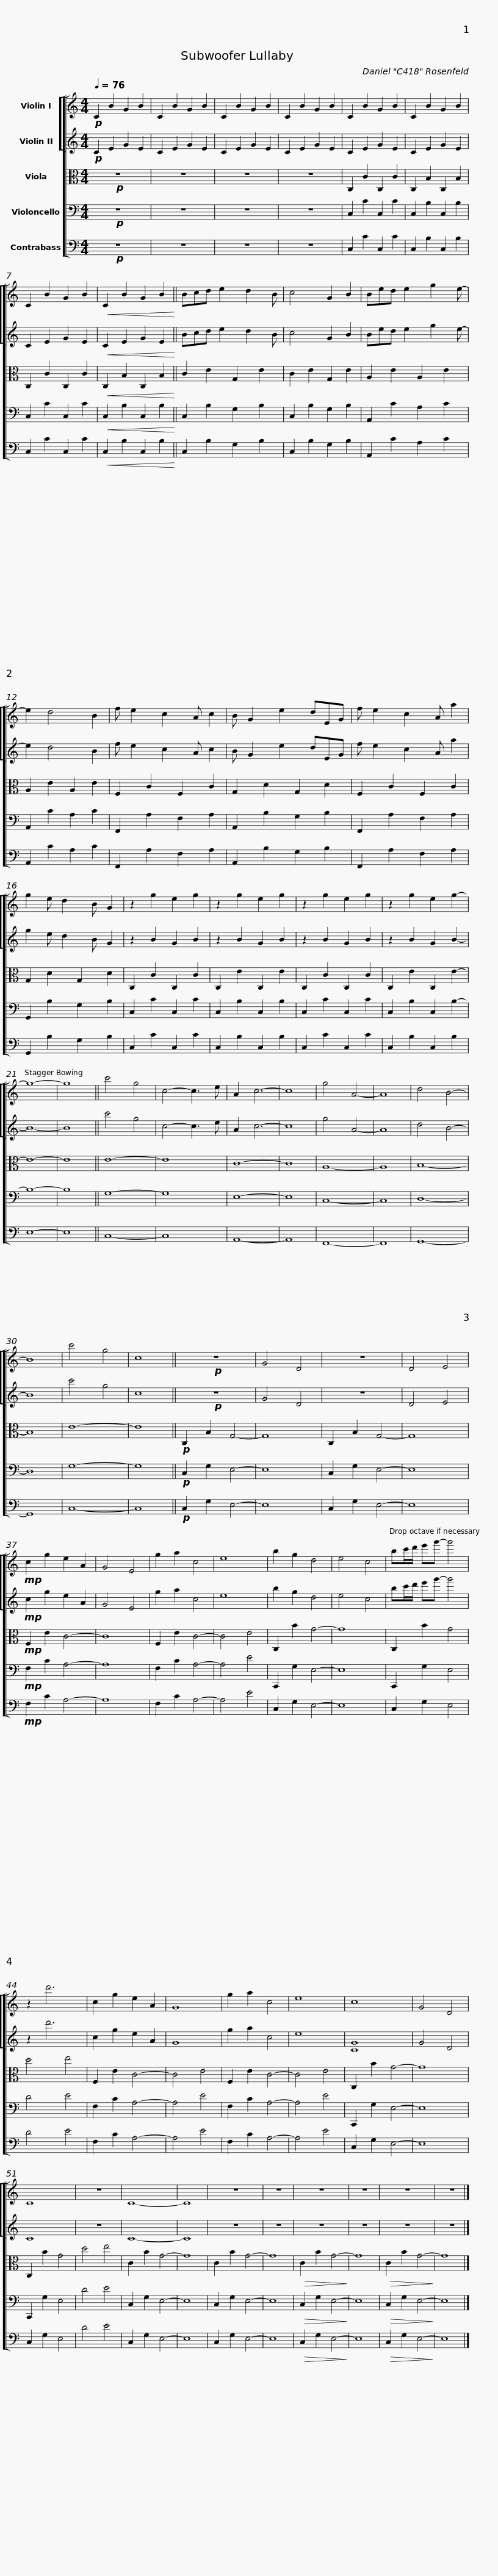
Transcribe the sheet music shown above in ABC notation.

X:1
%%score [ [ 1 2 ] 3 4 5 ]
L:1/8
Q:1/4=76
M:4/4
I:linebreak $
K:C
V:1 treble
V:2 treble
V:3 alto
V:4 bass
V:5 bass transpose=-12
V:1
!p! C2 B2 G2 B2 | C2 B2 G2 B2 | C2 B2 G2 B2 | C2 B2 G2 B2 | C2 B2 G2 B2 | %5
 C2 B2 G2 B2 | C2 B2 G2 B2 |!<(! C2 B2 G2 B2!<)! ||$ Bcd e2 d2 B | c4 G2 B2 | %10
 Bed e2 g2 e- | e2 d4 B2 | f e2 c2 A c2 | B G2 e2 dEG |$ f e2 c2 A a2 | %15
 g2 e d2 B G2 | z2 g2 e2 g2 | z2 g2 e2 g2 | z2 g2 e2 g2 | z2 g2 e2 g2- | %20
 g8- | g8 || c'4 g4 | c4- c3 e |$ A2 c6- | %25
 c8 | g4 A4- | A8 | d4 B4- | B8 | %30
 c'4 g4 | c8 ||!p! z8 | G4 D4 | z8 | %35
 D4 E4 |!mp! c2 g2 e2 A2 | G4 E4 |$ g2 a2 c4 | e8 | %40
 b2 g2 d4 | e4 c4 | bc'/d'/ e'g'- g'4 | z2 d'6 | c2 g2 e2 A2 | %45
 G8 | g2 a2 c4 | e8 | c8 |$ G4 D4 | %50
 C8 | z8 | C8- | C8 | z8 | %55
 z8 | z8 | z8 | z8 | z8 |] %60
V:2
!p! C2 E2 G2 E2 | C2 E2 G2 E2 | C2 E2 G2 E2 | C2 E2 G2 E2 | C2 E2 G2 E2 | %5
 C2 E2 G2 E2 | C2 E2 G2 E2 |!<(! C2 E2 G2 E2!<)! ||$ Bcd e2 d2 B | c4 G2 B2 | %10
 Bed e2 g2 e- | e2 d4 B2 | f e2 c2 A c2 | B G2 e2 dEG |$ f e2 c2 A a2 | %15
 g2 e d2 B G2 | z2 B2 G2 B2 | z2 B2 G2 B2 | z2 B2 G2 B2 | z2 B2 G2 B2- | %20
 B8- | B8 || c'4 g4 | c4- c3 e |$ A2 c6- | %25
 c8 | g4 A4- | A8 | d4 B4- | B8 | %30
 c'4 g4 | c8 ||!p! z8 | G4 D4 | z8 | %35
 D4 E4 |!mp! c2 g2 e2 A2 | G4 E4 |$ g2 a2 c4 | e8 | %40
 b2 g2 d4 | e4 c4 | bc'/d'/ e'g'- g'4 | z2 d'6 | c2 g2 e2 A2 | %45
 G8 | g2 a2 c4 | e8 | [CG]8 |$ G4 D4 | %50
 C8 | z8 | C8- | C8 | z8 | %55
 z8 | z8 | z8 | z8 | z8 |] %60
V:3
!p! z8 | z8 | z8 | z8 | C,2 C2 C,2 C2 | %5
 C,2 B,2 C,2 B,2 | C,2 C2 C,2 C2 |!<(! C,2 B,2 C,2 B,2!<)! ||$ C2 E2 G,2 E2 | C2 E2 G,2 E2 | %10
 A,2 E2 A,2 E2 | A,2 E2 A,2 E2 | F,2 C2 F,2 C2 | G,2 D2 G,2 D2 |$ F,2 C2 F,2 C2 | %15
 G,2 D2 G,2 D2 | C,2 C2 C,2 C2 | C,2 E2 C,2 E2 | C,2 C2 C,2 C2 | C,2 E2 C,2 E2- | %20
 E8- | E8 || E8- | E8 |$ C8- | %25
 C8 | A,8- | A,8 | B,8- | B,8 | %30
 E8- | E8 ||!p! C,2 B,2 G,4- | G,8 | C,2 B,2 G,4- | %35
 G,8 |!mp! F,2 E2 C4- | C8 |$ F,2 E2 C4- | C4 E4 | %40
 C,2 B2 G4- | G8 | C,2 B2 G4 | d4 e4 | F,2 E2 C4- | %45
 C4 E4 | F,2 E2 C4- | C4 E4 | C,2 B2 G4- |$ G8 | %50
 C,2 B2 G4 | d4 e4 | C2 B2 G4- | G8 | C2 B2 G4- | %55
 G8 |!>(! C2 B2 G4-!>)! | G8 |!>(! C2 B2 G4-!>)! | G8 |] %60
V:4
!p! z8 | z8 | z8 | z8 | C,2 C2 C,2 C2 | %5
 C,2 B,2 C,2 B,2 | C,2 C2 C,2 C2 |!<(! C,2 B,2 C,2 B,2!<)! ||$ C,2 B,2 G,2 B,2 | C,2 B,2 G,2 B,2 | %10
 A,,2 C2 A,2 C2 | A,,2 C2 A,2 C2 | F,,2 A,2 F,2 A,2 | A,,2 B,2 G,2 B,2 |$ F,,2 A,2 F,2 A,2 | %15
 G,,2 B,2 G,2 B,2 | C,2 C2 C,2 C2 | C,2 B,2 C,2 B,2 | C,2 C2 C,2 C2 | C,2 B,2 C,2 B,2- | %20
 B,8- | B,8 || G,8- | G,8 |$ E,8- | %25
 E,8 | C,8- | C,8 | D,8- | D,8 | %30
 G,8- | G,8 ||!p! C,2 G,2 E,4- | E,8 | C,2 G,2 E,4- | %35
 E,8 |!mp! F,2 C2 A,4- | A,8 |$ F,2 C2 A,4- | A,4 E4 | %40
 C,,2 G,2 E,4- | E,8 | C,,2 G,2 E,4 | D4 E4 | F,2 C2 A,4- | %45
 A,4 E4 | F,2 C2 A,4- | A,4 E4 | C,,2 G,2 E,4- |$ E,8 | %50
 C,,2 G,2 E,4 | D4 E4 | C,2 G,2 E,4- | E,8 | C,2 G,2 E,4- | %55
 E,8 |!>(! C,2 G,2 E,4-!>)! | E,8 |!>(! C,2 G,2 E,4-!>)! | E,8 |] %60
V:5
!p! z8 | z8 | z8 | z8 | C,2 C2 C,2 C2 | %5
 C,2 B,2 C,2 B,2 | C,2 C2 C,2 C2 |!<(! C,2 B,2 C,2 B,2!<)! ||$ C,2 B,2 G,2 B,2 | C,2 B,2 G,2 B,2 | %10
 A,,2 C2 A,2 C2 | A,,2 C2 A,2 C2 | F,,2 A,2 F,2 A,2 | A,,2 B,2 G,2 B,2 |$ F,,2 A,2 F,2 A,2 | %15
 G,,2 B,2 G,2 B,2 | C,2 C2 C,2 C2 | C,2 B,2 C,2 B,2 | C,2 C2 C,2 C2 | C,2 B,2 C,2 B,2 | %20
 E,8- | E,8 || C,8- | C,8 |$ A,,8- | %25
 A,,8 | F,,8- | F,,8 | G,,8- | G,,8 | %30
 C,8- | C,8 ||!p! C,2 G,2 E,4- | E,8 | C,2 G,2 E,4- | %35
 E,8 |!mp! F,2 C2 A,4- | A,8 |$ F,2 C2 A,4- | A,4 E4 | %40
 C,2 G,2 E,4- | E,8 | C,2 G,2 E,4 | D4 E4 | F,2 C2 A,4- | %45
 A,4 E4 | F,2 C2 A,4- | A,4 E4 | C,2 G,2 E,4- |$ E,8 | %50
 C,2 G,2 E,4 | D4 E4 | C,2 G,2 E,4- | E,8 | C,2 G,2 E,4- | %55
 E,8 |!>(! C,2 G,2 E,4-!>)! | E,8 |!>(! C,2 G,2 E,4-!>)! | E,8 |] %60
